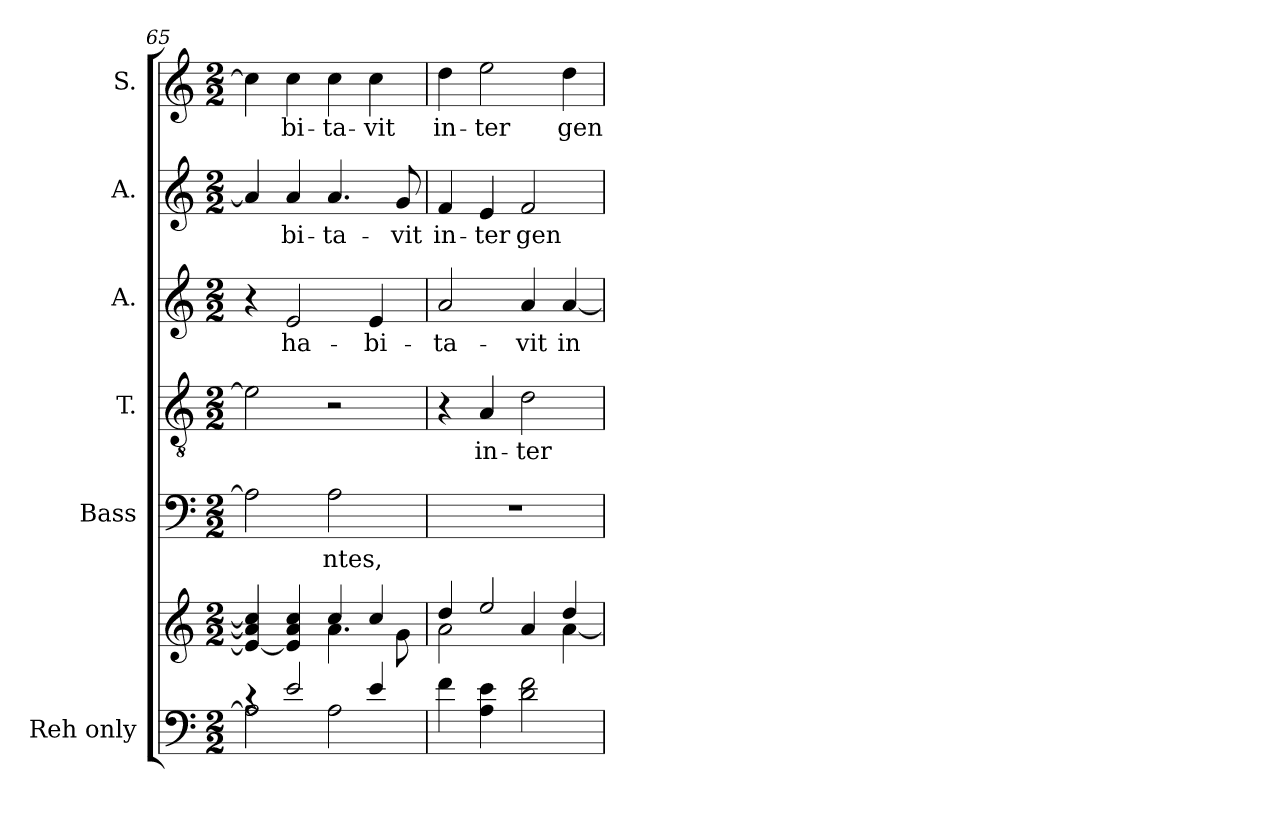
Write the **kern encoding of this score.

**kern	**kern	**kern	**text	**kern	**text	**kern	**text	**kern	**text	**kern	**text
*part6	*part6	*part5	*part5	*part4	*part4	*part3	*part3	*part2	*part2	*part1	*part1
*staff7	*staff6	*staff5	*staff5	*staff4	*staff4	*staff3	*staff3	*staff2	*staff2	*staff1	*staff1
*I"Reh only	*	*I"Bass	*	*I"T.	*	*I"A.	*	*I"A.	*	*I"S.	*
*	*	*I'B.	*	*	*	*	*	*	*	*	*
*clefF4	*clefG2	*clefF4	*	*clefGv2	*	*clefG2	*	*clefG2	*	*clefG2	*
*	*	*	*	*	*	*ITrd7c12	*	*ITrd7c12	*	*	*
*k[]	*k[]	*k[]	*	*k[]	*	*k[]	*	*k[]	*	*k[]	*
*C:	*C:	*C:	*	*C:	*	*C:	*	*C:	*	*C:	*
*M2/2	*M2/2	*M2/2	*	*M2/2	*	*M2/2	*	*M2/2	*	*M2/2	*
=65	=65	=65	=65	=65	=65	=65	=65	=65	=65	=65	=65
*^	*^	*	*	*	*	*	*	*	*	*	*
4rc	2A\]	4e/_ 4a/] 4cc/]	2ryy	2A\]	.	2e\]	.	4r	.	4A/]	.	4cc\]	.
!	!	!	!	!	!	!	!	!	!LO:LY:b	!	!LO:LY:b	!	!LO:LY:b
2e/	.	4e/] 4a/ 4cc/	.	.	.	.	.	2E/	ha-	4A/	-bi-	4cc\	-bi-
!	!	!	!	!	!LO:LY:b	!	!	!	!	!	!LO:LY:b	!	!LO:LY:b
.	2A\	4cc/	4.a\	2A\	-ntes,	2r	.	.	.	4.A/	-ta-	4cc\	-ta-
!	!	!	!	!	!	!	!	!	!LO:LY:b	!	!	!	!LO:LY:b
4e/	.	4cc/	.	.	.	.	.	4E/	-bi-	.	.	4cc\	-vit
!	!	!	!	!	!	!	!	!	!	!	!LO:LY:b	!	!
.	.	.	8g\	.	.	.	.	.	.	8G/	-vit	.	.
=66	=66	=66	=66	=66	=66	=66	=66	=66	=66	=66	=66	=66	=66
!	!	!	!	!	!	!	!	!	!LO:LY:b	!	!LO:LY:b	!	!LO:LY:b
4f\	1ayy	4dd/	2a\	1r	.	4r	.	2A/	-ta-	4F/	in-	4dd\	in-
!	!	!	!	!	!	!	!LO:LY:b	!	!	!	!LO:LY:b	!	!LO:LY:b
4A\ 4e\	.	2ee/	.	.	.	4A/	in-	.	.	4E/	-ter	2ee\	-ter
!	!	!	!	!	!	!	!LO:LY:b	!	!LO:LY:b	!	!LO:LY:b	!	!
2d\ 2f\	.	.	4a/	.	.	2d\	-ter	4A/	-vit	2F/	gen-	.	.
!	!	!	!	!	!	!	!	!	!LO:LY:b	!	!	!	!LO:LY:b
.	.	4dd/	[<4a\	.	.	.	.	[<4A/	in-	.	.	4dd\	gen-
*v	*v	*	*	*	*	*	*	*	*	*	*	*	*
*	*v	*v	*	*	*	*	*	*	*	*	*	*
=	=	=	=	=	=	=	=	=	=	=	=
*-	*-	*-	*-	*-	*-	*-	*-	*-	*-	*-	*-
